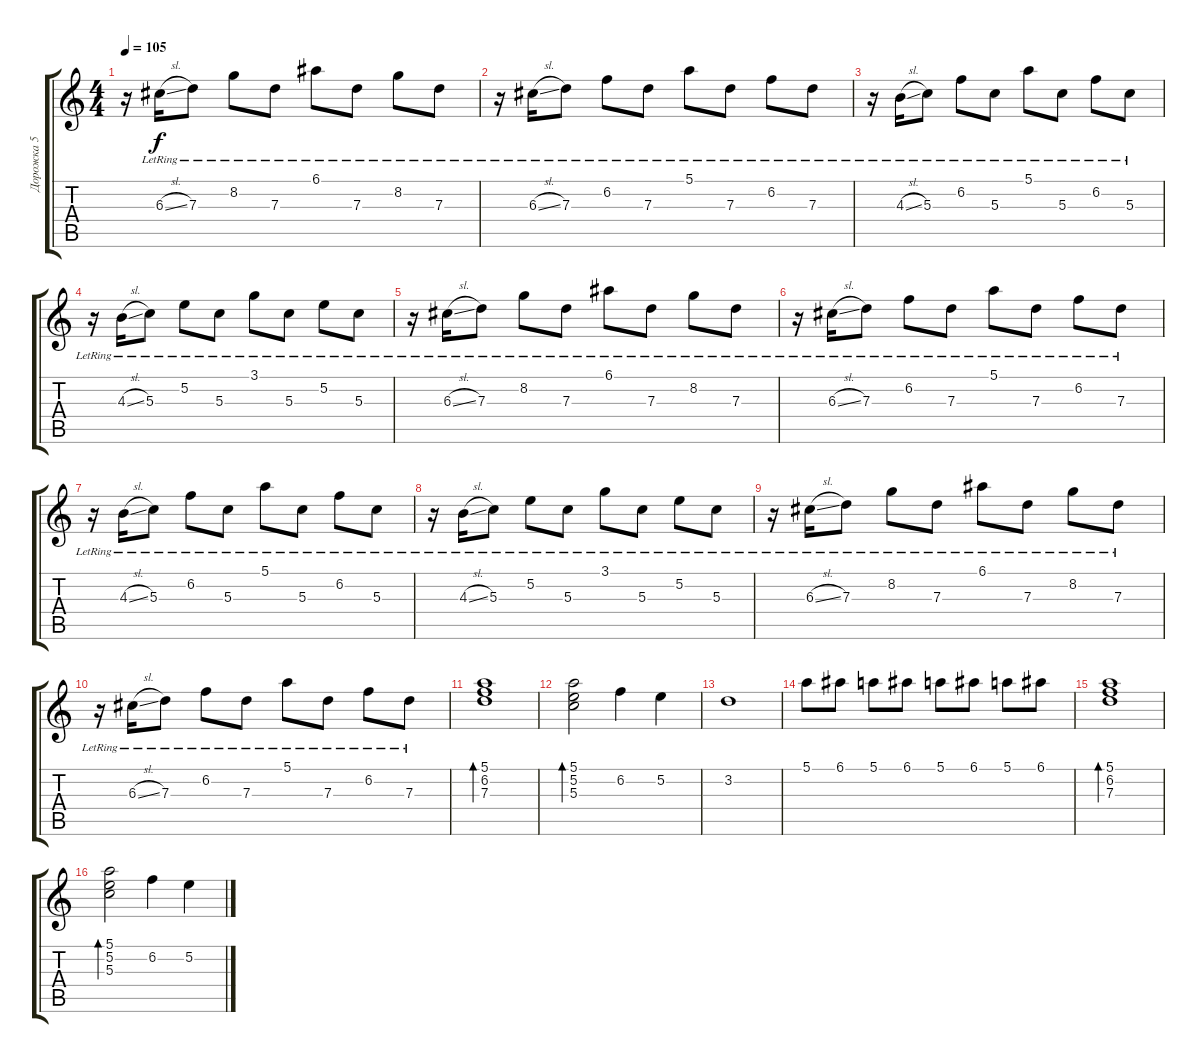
\track ("Дорожка 5" "Дорожка 5") {instrument electricguitarclean}
\staff {score tabs}
\tuning (E4 B3 G3 D3 A2 E2) {hide}
\ts (4 4)
\tempo 105
\clef g2
\ks c
r.16{dy f} 6.3{sl lr}.16 7.3{lr}.8 8.2{lr}.8 7.3{lr}.8 6.1{lr}.8 7.3{lr}.8 8.2{lr}.8 7.3{lr}.8 |
r.16 6.3{sl lr}.16 7.3{lr}.8 6.2{lr}.8 7.3{lr}.8 5.1{lr}.8 7.3{lr}.8 6.2{lr}.8 7.3{lr}.8 |
r.16 4.3{sl lr}.16 5.3{lr}.8 6.2{lr}.8 5.3{lr}.8 5.1{lr}.8 5.3{lr}.8 6.2{lr}.8 5.3{lr}.8 |
r.16 4.3{sl lr}.16 5.3{lr}.8 5.2{lr}.8 5.3{lr}.8 3.1{lr}.8 5.3{lr}.8 5.2{lr}.8 5.3{lr}.8 |
r.16 6.3{sl lr}.16 7.3{lr}.8 8.2{lr}.8 7.3{lr}.8 6.1{lr}.8 7.3{lr}.8 8.2{lr}.8 7.3{lr}.8 |
r.16 6.3{sl lr}.16 7.3{lr}.8 6.2{lr}.8 7.3{lr}.8 5.1{lr}.8 7.3{lr}.8 6.2{lr}.8 7.3{lr}.8 |
r.16 4.3{sl lr}.16 5.3{lr}.8 6.2{lr}.8 5.3{lr}.8 5.1{lr}.8 5.3{lr}.8 6.2{lr}.8 5.3{lr}.8 |
r.16 4.3{sl lr}.16 5.3{lr}.8 5.2{lr}.8 5.3{lr}.8 3.1{lr}.8 5.3{lr}.8 5.2{lr}.8 5.3{lr}.8 |
r.16 6.3{sl lr}.16 7.3{lr}.8 8.2{lr}.8 7.3{lr}.8 6.1{lr}.8 7.3{lr}.8 8.2{lr}.8 7.3{lr}.8 |
r.16 6.3{sl lr}.16 7.3{lr}.8 6.2{lr}.8 7.3{lr}.8 5.1{lr}.8 7.3{lr}.8 6.2{lr}.8 7.3{lr}.8 |
(5.1 6.2 7.3).1{bd 60} |
(5.1 5.2 5.3).2{bd 60} 6.2.4 5.2.4 |
3.2.1 |
5.1.8 6.1.8 5.1.8 6.1.8 5.1.8 6.1.8 5.1.8 6.1.8 |
(5.1 6.2 7.3).1{bd 60} |
(5.1 5.2 5.3).2{bd 60} 6.2.4 5.2.4
